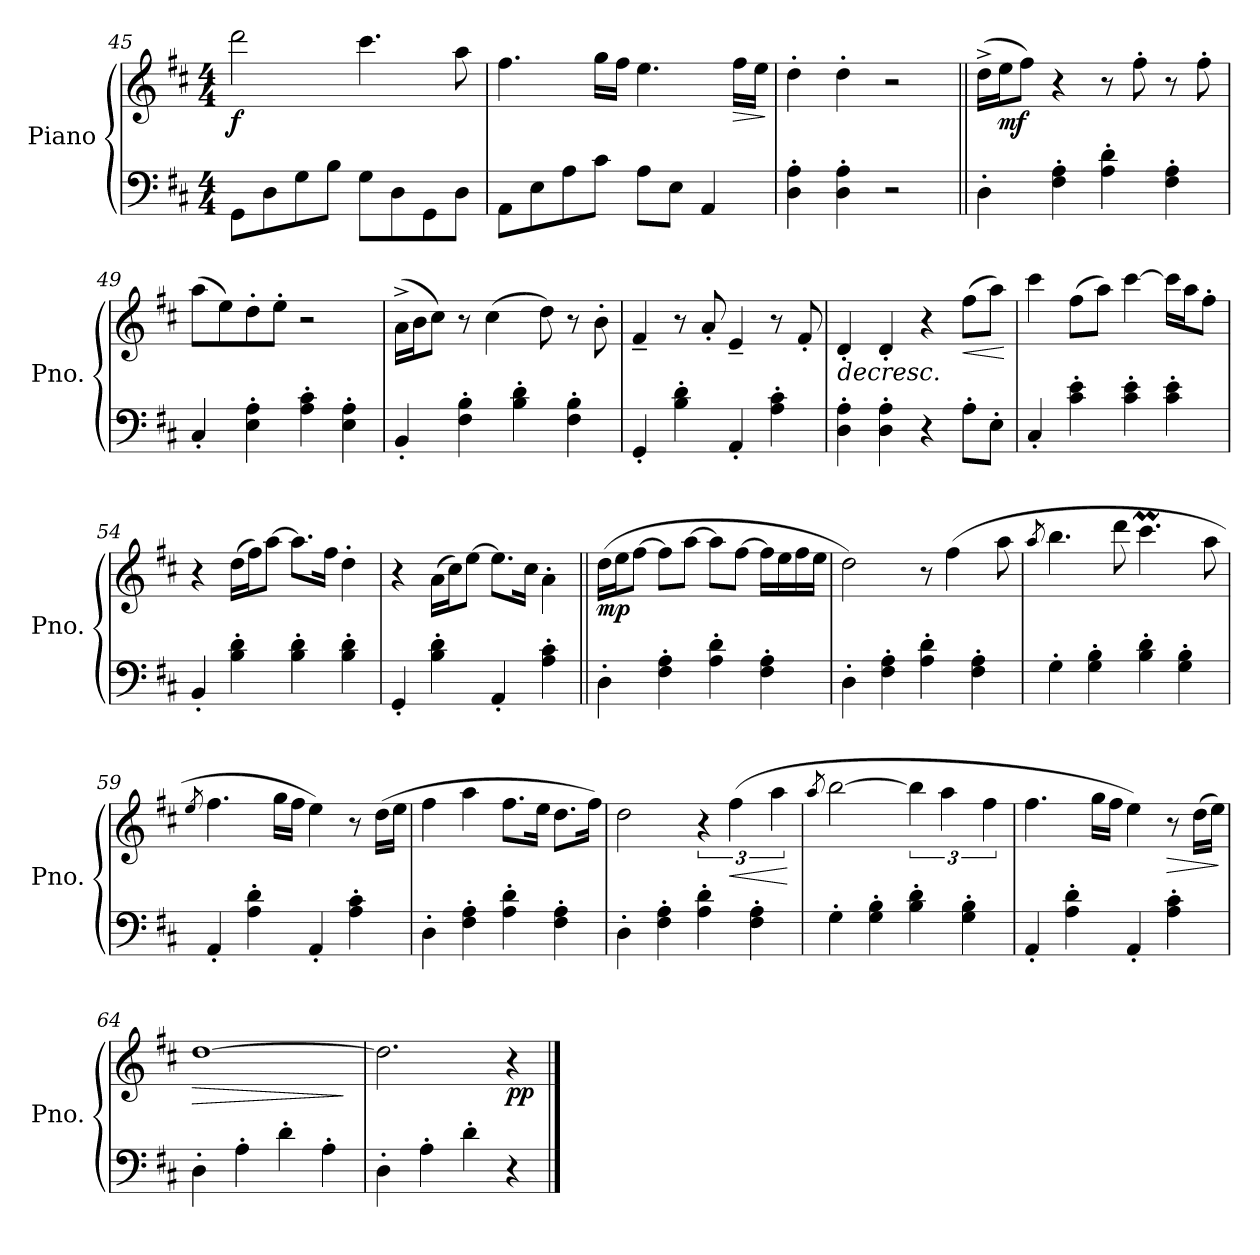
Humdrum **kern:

**kern	**kern	**dynam
*part1	*part1	*part1
*staff2	*staff1	*staff1/2
*I"Piano	*	*
*I'Pno.	*	*
*clefF4	*clefG2	*
*k[f#c#]	*k[f#c#]	*
*M4/4	*M4/4	*
=45	=45	=45
!	!	!LO:DY:b
8GG\L	2ddd\	f
8D\	.	.
8G\	.	.
8B\J	.	.
8G\L	4.ccc#\	.
8D\	.	.
8GG\	.	.
8D\J	8aa\	.
!!LO:LB:g=z
=46	=46	=46
8AA\L	4.ff#\	.
8E\	.	.
8A\	.	.
8c#\J	16gg\LL	.
.	16ff#\JJ	.
8A\L	4.ee\	.
8E\J	.	.
4AA/	.	.
!	!	!LO:HP:b
.	16ff#\LL	>
.	16ee\JJ	.
.	.	]
=47	=47	=47
4D\' 4A\'	4dd'\	.
4D\' 4A\'	4dd'\	.
2r	2r	.
=48||	=48||	=48||
4D'\	(16dd^\LL	.
!	!	!LO:DY:b
.	16ee\J	mf
.	8ff#\J)	.
4F#\' 4A\'	4r	.
4A\' 4d\'	8r	.
.	8ff#'\	.
4F#\' 4A\'	8r	.
.	8ff#'\	.
=49	=49	=49
4C#'/	(8aa\L	.
.	8ee\)	.
4E\' 4A\'	8dd'\	.
.	8ee'\J	.
4A\' 4c#\'	2r	.
4E\' 4A\'	.	.
=50	=50	=50
4BB'/	(16a^\LL	.
.	16b\J	.
.	8cc#\J)	.
4F#\' 4B\'	8r	.
.	(4cc#\	.
4B\' 4d\'	.	.
.	8dd\)	.
4F#\' 4B\'	8r	.
.	8b'\	.
!!LO:LB:g=z
=51	=51	=51
4GG'/	4f#~/	.
4B\' 4d\'	8r	.
.	8a'/	.
4AA'/	4e~/	.
4A\' 4c#\'	8r	.
.	8f#'/	.
=52	=52	=52
!	!	!LO:HP:b
4D\' 4A\'	4d'/	>
4D\' 4A\'	4d'/	.
4r	4r	.
!	!	!LO:HP:b
8A'\L	(8ff#\L	<
8E'\J	8aa\J)	.
.	.	] [
=53	=53	=53
4C#'/	4ccc#\	.
4c#\' 4e\'	(8ff#\L	.
.	8aa\J)	.
4c#\' 4e\'	[4ccc#\	.
4c#\' 4e\'	16ccc#\LL]	.
.	16aa\J	.
.	8ff#'\J	.
=54	=54	=54
4BB'/	4r	.
4B\' 4d\'	(16dd\LL	.
.	16ff#\J)	.
.	[8aa\J	.
4B\' 4d\'	8.aa\L]	.
.	16ff#\Jk	.
4B\' 4d\'	4dd'\	.
=55	=55	=55
4GG'/	4r	.
4B\' 4d\'	(16a\LL	.
.	16cc#\J)	.
.	[8ee\J	.
4AA'/	8.ee\L]	.
.	16cc#\Jk	.
4A\' 4c#\'	4a'\	.
!!LO:LB:g=z
=56||	=56||	=56||
!	!	!LO:DY:b
4D'\	(16dd\LL	mp
.	16ee\J	.
.	[8ff#\J	.
4F#\' 4A\'	8ff#\L]	.
.	[8aa\J	.
4A\' 4d\'	8aa\L]	.
.	[8ff#\J	.
4F#\' 4A\'	16ff#\LL]	.
.	16ee\	.
.	16ff#\	.
.	16ee\JJ	.
=57	=57	=57
4D'\	2dd\)	.
4F#\' 4A\'	.	.
4A\' 4d\'	8r	.
.	(>4ff#\	.
4F#\' 4A\'	.	.
.	8aa\	.
=58	=58	=58
.	8qaa/	.
4G'\	4.bb\	.
4G\' 4B\'	.	.
.	8ddd\	.
4B\' 4d\'	4.ccc#m\	.
4G\' 4B\'	.	.
.	8aa\	.
=59	=59	=59
.	8qee/	.
4AA'/	4.ff#\	.
4A\' 4d\'	.	.
.	16gg\LL	.
.	16ff#\JJ	.
4AA'/	4ee\)	.
4A\' 4c#\'	8r	.
.	(16dd\LL	.
.	16ee\JJ	.
=60	=60	=60
4D'\	4ff#\	.
4F#\' 4A\'	4aa\	.
4A\' 4d\'	8.ff#\L	.
.	16ee\Jk	.
4F#\' 4A\'	8.dd\L	.
.	16ff#\Jk)	.
!!LO:LB:g=z
=61	=61	=61
4D'\	2dd\	.
4F#\' 4A\'	.	.
4A\' 4d\'	6r	.
!	!	!LO:HP:b
.	(6ff#\	<
4F#\' 4A\'	.	.
.	6aa\	.
.	.	[
=62	=62	=62
.	8qaa/	.
4G'\	[2bb\	.
4G\' 4B\'	.	.
4B\' 4d\'	6bb\]	.
.	6aa\	.
4G\' 4B\'	.	.
.	6ff#\	.
=63	=63	=63
4AA'/	4.ff#\	.
4A\' 4d\'	.	.
.	16gg\LL	.
.	16ff#\JJ	.
4AA'/	4ee\)	.
!	!	!LO:HP:b
4A\' 4c#\'	8r	>
.	(16dd\LL	.
.	16ee\JJ)	.
.	.	]
=64	=64	=64
!	!	!LO:HP:b
4D'\	[1dd	>
4A'\	.	.
4d'\	.	.
4A'\	.	.
.	.	]
=65	=65	=65
4D'\	2.dd\]	.
4A'\	.	.
4d'\	.	.
!	!	!LO:DY:b
4r	4r	pp
==	==	==
*-	*-	*-
